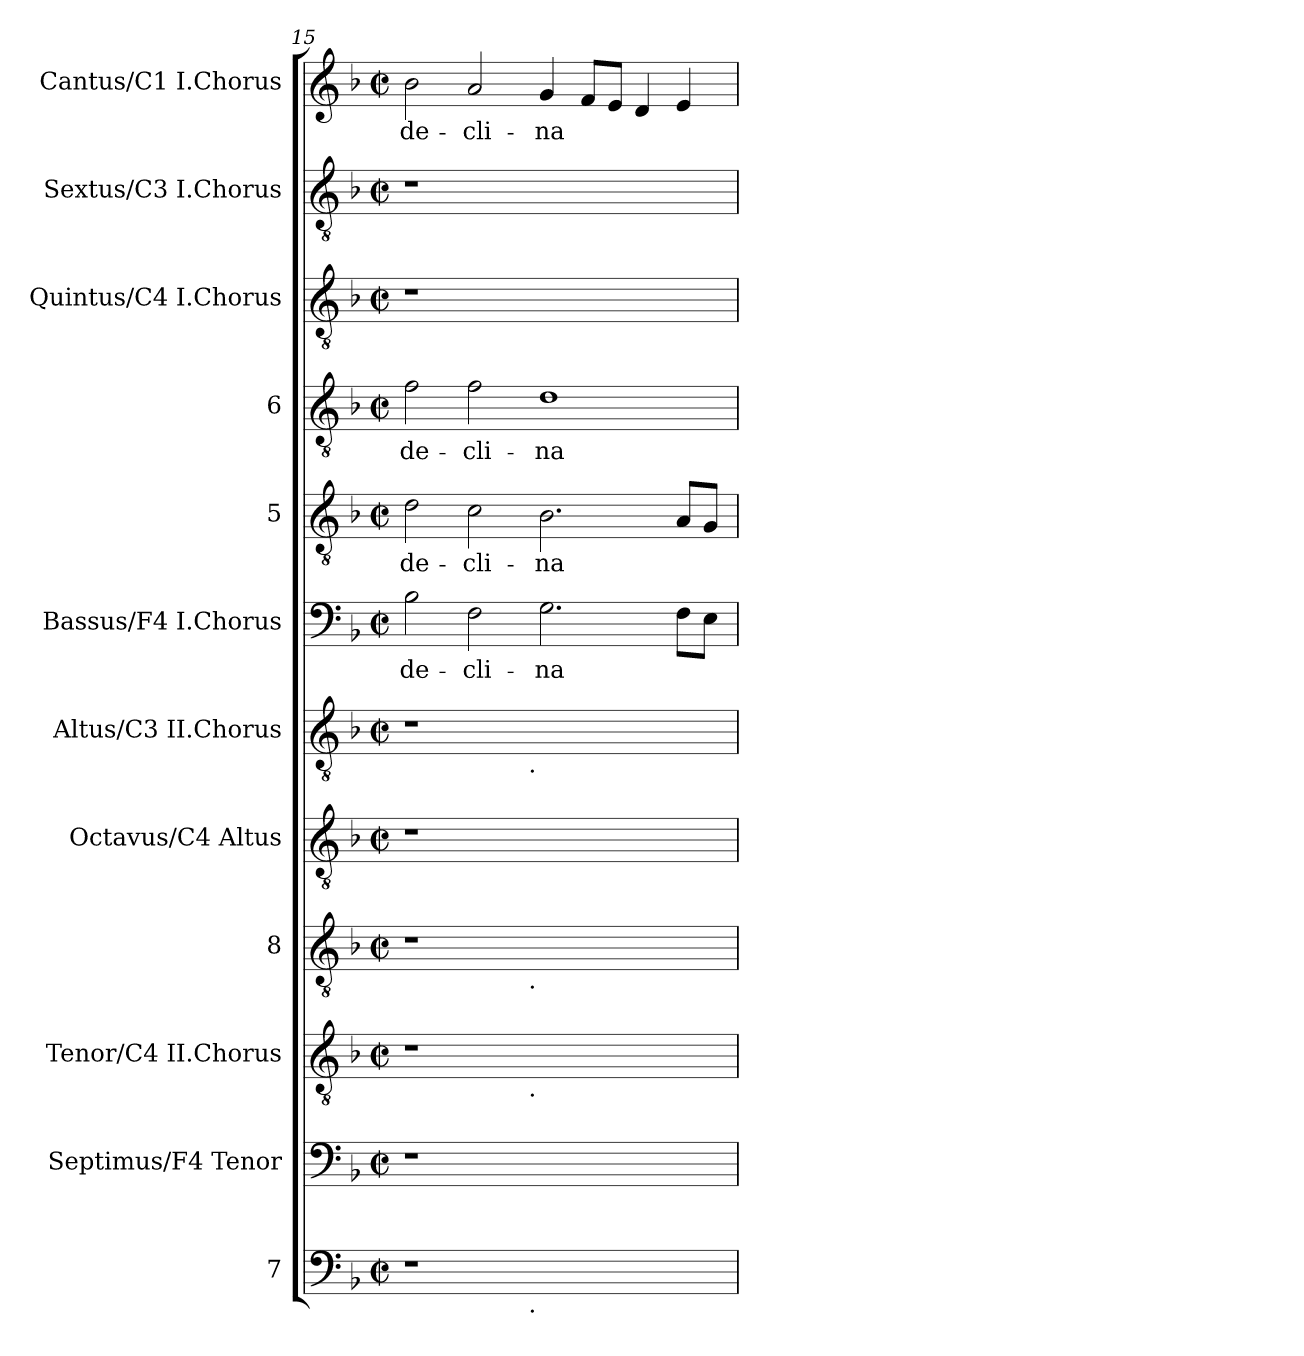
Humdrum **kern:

**kern	**kern	**kern	**kern	**kern	**kern	**kern	**text	**kern	**text	**kern	**text	**kern	**kern	**kern	**text
*part12	*part11	*part10	*part9	*part8	*part7	*part6	*part6	*part5	*part5	*part4	*part4	*part3	*part2	*part1	*part1
*staff12	*staff11	*staff10	*staff9	*staff8	*staff7	*staff6	*staff6	*staff5	*staff5	*staff4	*staff4	*staff3	*staff2	*staff1	*staff1
*I"7	*I"Septimus/F4  Tenor	*I"Tenor/C4  II.Chorus	*I"8	*I"Octavus/C4  Altus	*I"Altus/C3  II.Chorus	*I"Bassus/F4  I.Chorus	*	*I"5	*	*I"6	*	*I"Quintus/C4  I.Chorus	*I"Sextus/C3  I.Chorus	*I"Cantus/C1  I.Chorus	*
*	*	*I'T	*	*	*I'A	*I'B	*	*	*	*	*	*	*	*I'C	*
*clefF4	*clefF4	*clefGv2	*clefGv2	*clefGv2	*clefGv2	*clefF4	*	*clefGv2	*	*clefGv2	*	*clefGv2	*clefGv2	*clefG2	*
*k[b-]	*k[b-]	*k[b-]	*k[b-]	*k[b-]	*k[b-]	*k[b-]	*	*k[b-]	*	*k[b-]	*	*k[b-]	*k[b-]	*k[b-]	*
*F:	*F:	*F:	*F:	*F:	*F:	*F:	*	*F:	*	*F:	*	*F:	*F:	*F:	*
*M2/2	*M2/2	*M2/2	*M2/2	*M2/2	*M2/2	*M2/2	*	*M2/2	*	*M2/2	*	*M2/2	*M2/2	*M2/2	*
*met(c|)	*met(c|)	*met(c|)	*met(c|)	*met(c|)	*met(c|)	*met(c|)	*	*met(c|)	*	*met(c|)	*	*met(c|)	*met(c|)	*met(c|)	*
=15	=15	=15	=15	=15	=15	=15	=15	=15	=15	=15	=15	=15	=15	=15	=15
!	!	!	!	!	!	!	!LO:LY:b:cj	!	!LO:LY:b:cj	!	!LO:LY:b:cj	!	!	!	!LO:LY:b:cj
*^	*	*^	*^	*	*^	*	*	*	*	*	*	*	*	*	*
1r	2ryy	1r	1r	2ryy	1r	2ryy	1r	1r	2ryy	2B-\	de-	2d\	de-	2f\	de-	1r	1r	2b-\	de-
!	!	!	!	!	!	!	!	!	!	!	!LO:LY:b:cj	!	!LO:LY:b:cj	!	!LO:LY:b:cj	!	!	!	!LO:LY:b:cj
.	4...ryy	.	.	4...ryy	.	4...ryy	.	.	4...ryy	2F\	-cli-	2c\	-cli-	2f\	-cli-	.	.	2a/	-cli-
!	!	!	!	!	!	!	!	!	!LO:TX:b:t=.	!	!	!	!	!	!	!	!	!	!
!	!	!	!	!	!	!LO:TX:b:t=.	!	!	!	!	!	!	!	!	!	!	!	!	!
!	!	!	!	!LO:TX:b:t=.	!	!	!	!	!	!	!	!	!	!	!	!	!	!	!
!	!LO:TX:b:t=.	!	!	!	!	!	!	!	!	!	!	!	!	!	!	!	!	!	!
.	1ryy	.	.	1ryy	.	1ryy	.	.	1ryy	.	.	.	.	.	.	.	.	.	.
!	!	!	!	!	!	!	!	!	!	!	!LO:LY:b:cj	!	!LO:LY:b:cj	!	!LO:LY:b:cj	!	!	!	!LO:LY:b:cj
1ryy	.	1ryy	1ryy	.	1ryy	.	1ryy	1ryy	.	2.G\	-na-	2.B-\	-na-	1d	-na-	1ryy	1ryy	4g/	-na-
!	!	!	!	!	!	!	!	!	!	!	!	!	!	!	!	!	!	!	!LO:LY:b:cj
.	.	.	.	.	.	.	.	.	.	.	.	.	.	.	.	.	.	8f/L	--
!	!	!	!	!	!	!	!	!	!	!	!	!	!	!	!	!	!	!	!LO:LY:b:cj
.	.	.	.	.	.	.	.	.	.	.	.	.	.	.	.	.	.	8e/J	--
!	!	!	!	!	!	!	!	!	!	!	!	!	!	!	!	!	!	!	!LO:LY:b:cj
.	.	.	.	.	.	.	.	.	.	.	.	.	.	.	.	.	.	4d/	--
!	!	!	!	!	!	!	!	!	!	!	!LO:LY:b:cj	!	!LO:LY:b:cj	!	!	!	!	!	!LO:LY:b:cj
.	.	.	.	.	.	.	.	.	.	8F\L	--	8A/L	--	.	.	.	.	4e/	--
!	!	!	!	!	!	!	!	!	!	!	!LO:LY:b:cj	!	!LO:LY:b:cj	!	!	!	!	!	!
.	.	.	.	.	.	.	.	.	.	8E\J	--	8G/J	--	.	.	.	.	.	.
.	32ryy	.	.	32ryy	.	32ryy	.	.	32ryy	.	.	.	.	.	.	.	.	.	.
*	*	*	*v	*v	*	*	*	*v	*v	*	*	*	*	*	*	*	*	*	*
*v	*v	*	*	*v	*v	*	*	*	*	*	*	*	*	*	*	*	*
=	=	=	=	=	=	=	=	=	=	=	=	=	=	=	=
*-	*-	*-	*-	*-	*-	*-	*-	*-	*-	*-	*-	*-	*-	*-	*-
